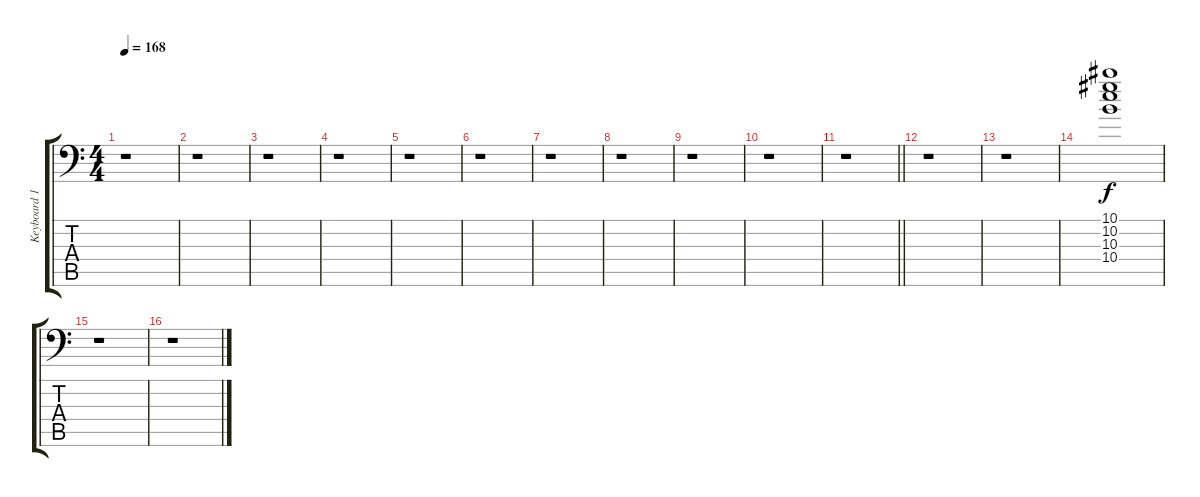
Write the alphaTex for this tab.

\track ("Keyboard 1 " "Keyboard 1") {instrument distortionguitar}
\staff {score tabs}
\tuning (Eb4 Bb3 Gb3 Db3 Ab2 Eb1) {hide}
\ts (4 4)
\tempo 168
\clef f4
\ks c
r.1{dy ppp} |
r.1 |
r.1 |
r.1 |
r.1 |
r.1 |
r.1 |
r.1 |
r.1 |
r.1 |
\barLineRight lightlight
r.1 |
\section ("" "")
r.1 |
r.1 |
(10.1 10.2 10.3 10.4).1{dy f volume 13 instrument reversecymbal} |
r.1 |
r.1
